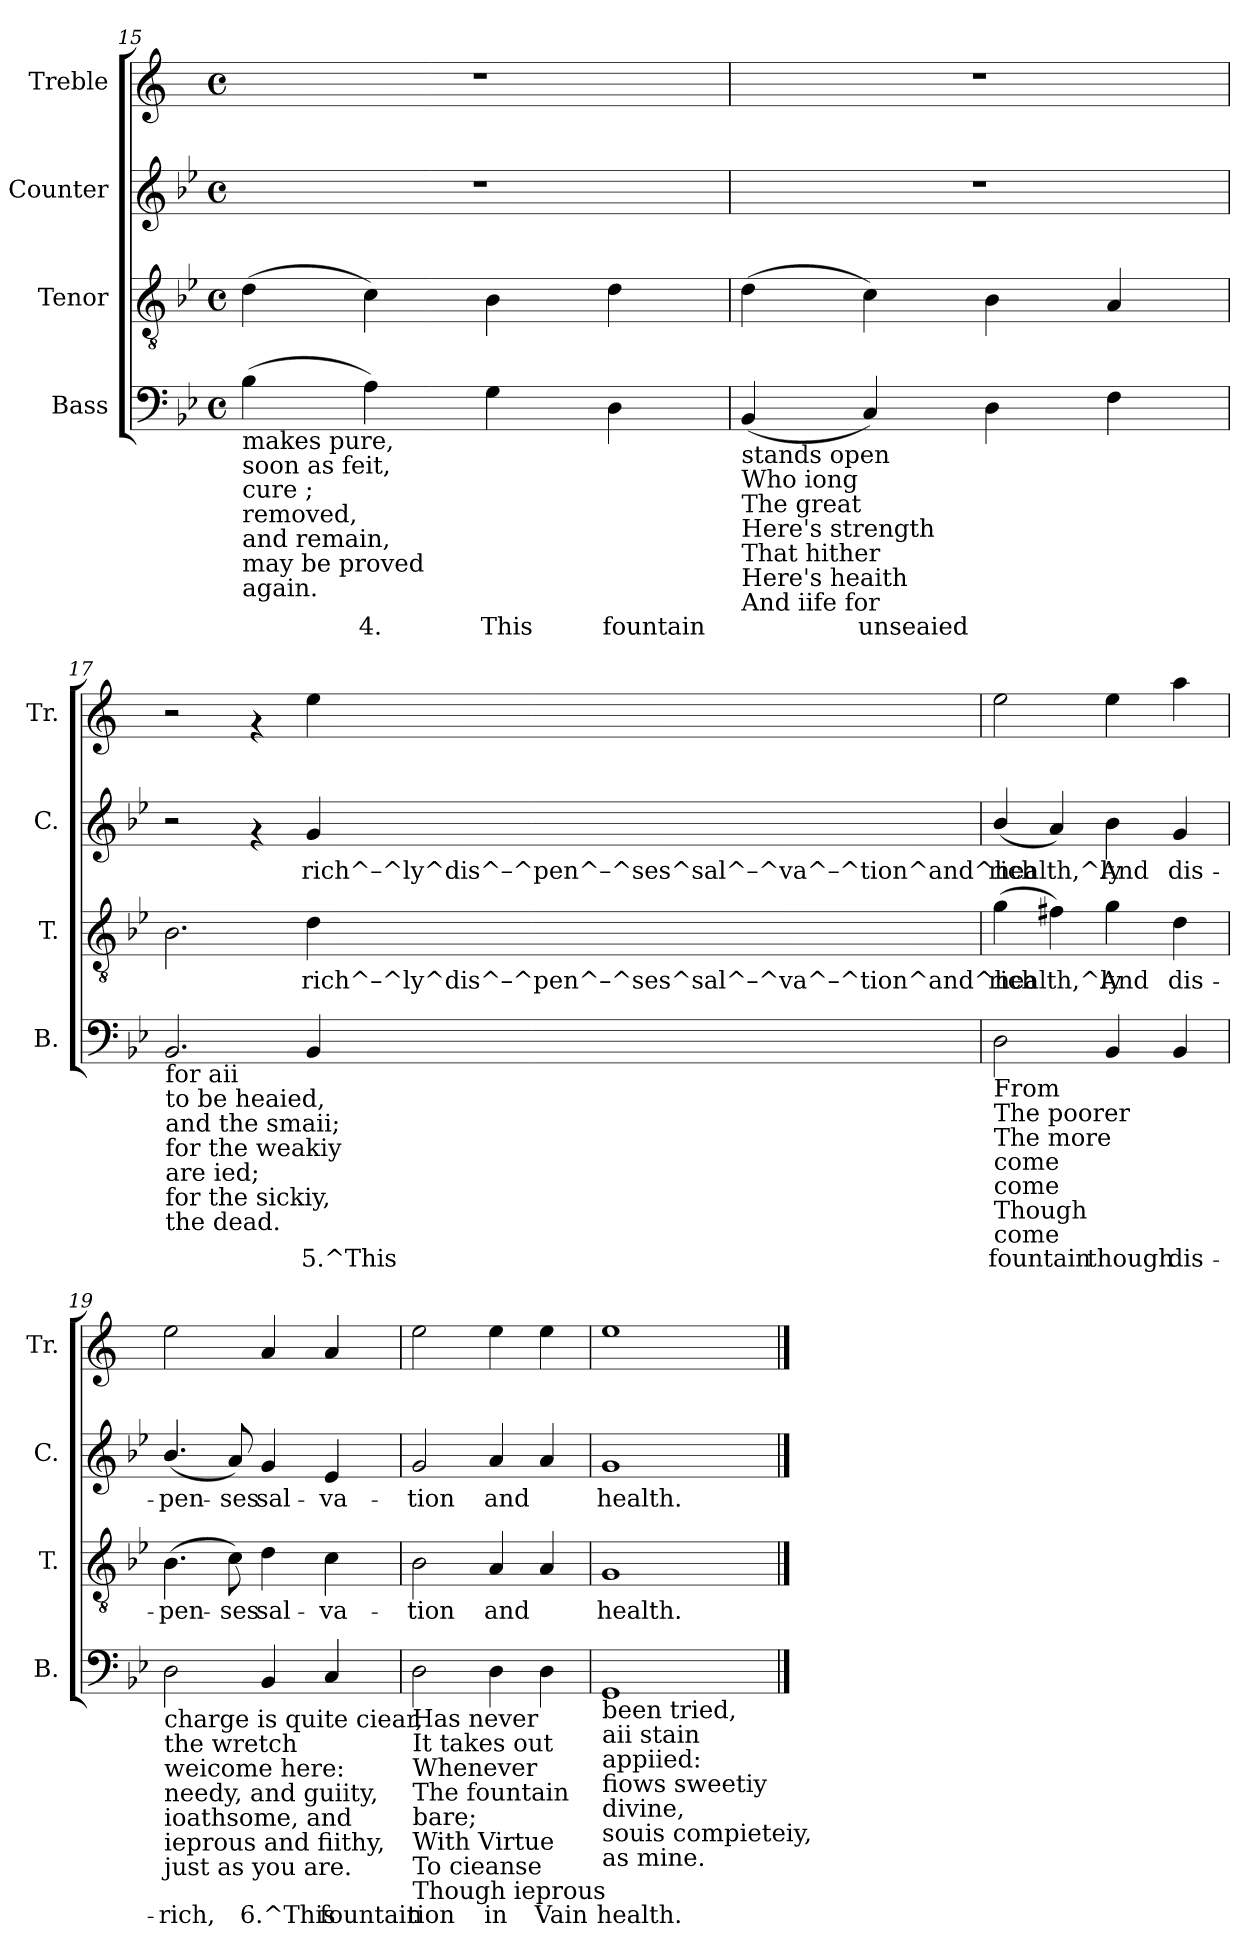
**kern	**text	**kern	**text	**kern	**text	**kern
*part4	*part4	*part3	*part3	*part2	*part2	*part1
*staff4	*staff4	*staff3	*staff3	*staff2	*staff2	*staff1
*I"Bass	*	*I"Tenor	*	*I"Counter	*	*I"Treble
*I'B.	*	*I'T.	*	*I'C.	*	*I'Tr.
*clefF4	*	*clefGv2	*	*clefG2	*	*clefG2
*	*	*	*	*	*	*ITrd1c2
*k[b-e-]	*	*k[b-e-]	*	*k[b-e-]	*	*k[b-e-]
*B-:	*	*B-:	*	*B-:	*	*B-:
*M4/4	*	*M4/4	*	*M4/4	*	*M4/4
*met(c)	*	*met(c)	*	*met(c)	*	*met(c)
=15	=15	=15	=15	=15	=15	=15
!LO:TX:b:t=makes pure,	!	!	!	!	!	!
!LO:TX:b:t=soon as feit,	!	!	!	!	!	!
!LO:TX:b:t=cure ;	!	!	!	!	!	!
!LO:TX:b:t=removed,	!	!	!	!	!	!
!LO:TX:b:t=and remain,	!	!	!	!	!	!
!LO:TX:b:t=may be proved	!	!	!	!	!	!
!LO:TX:b:t=again.	!	!	!	!	!	!
!	!LO:LY:a:rj	!	!LO:LY:a:rj	!	!	!
(>4B-\	.	(>4d\	.	1r	.	1r
!	!LO:LY:a:rj	!	!LO:LY:a:rj	!	!	!
4A\)	4.	4c\)	.	.	.	.
!	!LO:LY:a:rj	!	!LO:LY:a:rj	!	!	!
4G\	This	4B-\	.	.	.	.
!	!LO:LY:a:rj	!	!LO:LY:a:rj	!	!	!
4D\	fountain	4d\	.	.	.	.
=16	=16	=16	=16	=16	=16	=16
!LO:TX:b:t=stands open	!	!	!	!	!	!
!LO:TX:b:t=Who iong	!	!	!	!	!	!
!LO:TX:b:t=The great	!	!	!	!	!	!
!LO:TX:b:t=Here's strength	!	!	!	!	!	!
!LO:TX:b:t=That hither	!	!	!	!	!	!
!LO:TX:b:t=Here's heaith	!	!	!	!	!	!
!LO:TX:b:t=And iife for	!	!	!	!	!	!
!	!LO:LY:a:rj	!	!LO:LY:a:rj	!	!	!
(<4BB-/	.	(>4d\	.	1r	.	1r
!	!LO:LY:a:rj	!	!LO:LY:a:rj	!	!	!
4C/)	unseaied	4c\)	.	.	.	.
!	!LO:LY:a:rj	!	!LO:LY:a:rj	!	!	!
4D\	.	4B-\	.	.	.	.
!	!LO:LY:a:rj	!	!LO:LY:a:rj	!	!	!
4F\	.	4A/	.	.	.	.
=17	=17	=17	=17	=17	=17	=17
!LO:TX:b:t=for aii	!	!	!	!	!	!
!LO:TX:b:t=to be heaied,	!	!	!	!	!	!
!LO:TX:b:t=and the smaii;	!	!	!	!	!	!
!LO:TX:b:t=for the weakiy	!	!	!	!	!	!
!LO:TX:b:t=are ied;	!	!	!	!	!	!
!LO:TX:b:t=for the sickiy,	!	!	!	!	!	!
!LO:TX:b:t=the dead.	!	!	!	!	!	!
!	!LO:LY:a:rj	!	!LO:LY:a:rj	!	!	!
2.BB-/	.	2.B-\	.	2r	.	2r
.	.	.	.	4rf	.	4rf
!	!LO:LY:a:rj	!	!LO:LY:a:rj	!	!LO:LY:b:rj	!
4BB-/	5.^This	4d\	rich^–^ly^dis^–^pen^–^ses^sal^–^va^–^tion^and^health,^And	4g/	rich^–^ly^dis^–^pen^–^ses^sal^–^va^–^tion^and^health,^And	4dd\
=18	=18	=18	=18	=18	=18	=18
!LO:TX:b:t=From	!	!	!	!	!	!
!LO:TX:b:t=The poorer	!	!	!	!	!	!
!LO:TX:b:t=The more	!	!	!	!	!	!
!LO:TX:b:t=come	!	!	!	!	!	!
!LO:TX:b:t=come	!	!	!	!	!	!
!LO:TX:b:t=Though	!	!	!	!	!	!
!LO:TX:b:t=come	!	!	!	!	!	!
!	!LO:LY:a:rj	!	!LO:LY:a:rj	!	!LO:LY:b:rj	!
2D\	fountain	(>4g\	rich-	(<4b-/	rich-	2dd\
!	!	!	!LO:LY:a:rj	!	!LO:LY:b:rj	!
.	.	4f#X\)	--	4a/)	--	.
!	!LO:LY:a:rj	!	!LO:LY:a:rj	!	!LO:LY:b:rj	!
4BB-/	though	4g\	-ly	4b-\	-ly	4dd\
!	!LO:LY:a:rj	!	!LO:LY:a:rj	!	!LO:LY:b:rj	!
4BB-/	dis-	4d\	dis-	4g/	dis-	4gg\
=19	=19	=19	=19	=19	=19	=19
!LO:TX:b:t=charge is quite ciear,	!	!	!	!	!	!
!LO:TX:b:t=the wretch	!	!	!	!	!	!
!LO:TX:b:t=weicome here&colon;	!	!	!	!	!	!
!LO:TX:b:t=needy, and guiity,	!	!	!	!	!	!
!LO:TX:b:t=ioathsome, and	!	!	!	!	!	!
!LO:TX:b:t=ieprous and fiithy,	!	!	!	!	!	!
!LO:TX:b:t=just as you are.	!	!	!	!	!	!
!	!LO:LY:a:rj	!	!LO:LY:a:rj	!	!LO:LY:b:rj	!
2D\	-rich,	(>4.B-\	-pen-	(<4.b-/	-pen-	2dd\
!	!	!	!LO:LY:a:rj	!	!LO:LY:b:rj	!
.	.	8c\)	-ses	8a/)	-ses	.
!	!LO:LY:a:rj	!	!LO:LY:a:rj	!	!LO:LY:b:rj	!
4BB-/	6.^This	4d\	sal-	4g/	sal-	4g/
!	!LO:LY:a:rj	!	!LO:LY:a:rj	!	!LO:LY:b:rj	!
4C/	fountain	4c\	-va-	4e-/	-va-	4g/
=20	=20	=20	=20	=20	=20	=20
!LO:TX:b:t=Has never	!	!	!	!	!	!
!LO:TX:b:t=It takes out	!	!	!	!	!	!
!LO:TX:b:t=Whenever	!	!	!	!	!	!
!LO:TX:b:t=The fountain	!	!	!	!	!	!
!LO:TX:b:t=bare;	!	!	!	!	!	!
!LO:TX:b:t=With Virtue	!	!	!	!	!	!
!LO:TX:b:t=To cieanse	!	!	!	!	!	!
!LO:TX:b:t=Though ieprous	!	!	!	!	!	!
!	!LO:LY:a:rj	!	!LO:LY:a:rj	!	!LO:LY:b:rj	!
2D\	tion	2B-\	-tion	2g/	-tion	2dd\
!	!LO:LY:a:rj	!	!LO:LY:a:rj	!	!LO:LY:b:rj	!
4D\	in	4A/	and	4a/	and	4dd\
!	!LO:LY:a:rj	!	!LO:LY:a:rj	!	!LO:LY:b:rj	!
4D\	Vain	4A/	.	4a/	.	4dd\
=21	=21	=21	=21	=21	=21	=21
!LO:TX:b:t=been tried,	!	!	!	!	!	!
!LO:TX:b:t=aii stain	!	!	!	!	!	!
!LO:TX:b:t=appiied&colon;	!	!	!	!	!	!
!LO:TX:b:t=fiows sweetiy	!	!	!	!	!	!
!LO:TX:b:t=divine,	!	!	!	!	!	!
!LO:TX:b:t=souis compieteiy,	!	!	!	!	!	!
!LO:TX:b:t=as mine.	!	!	!	!	!	!
!	!LO:LY:a:rj	!	!LO:LY:a:rj	!	!LO:LY:b:rj	!
1GG	health.	1G	health.	1g	health.	1dd
==	==	==	==	==	==	==
*-	*-	*-	*-	*-	*-	*-
